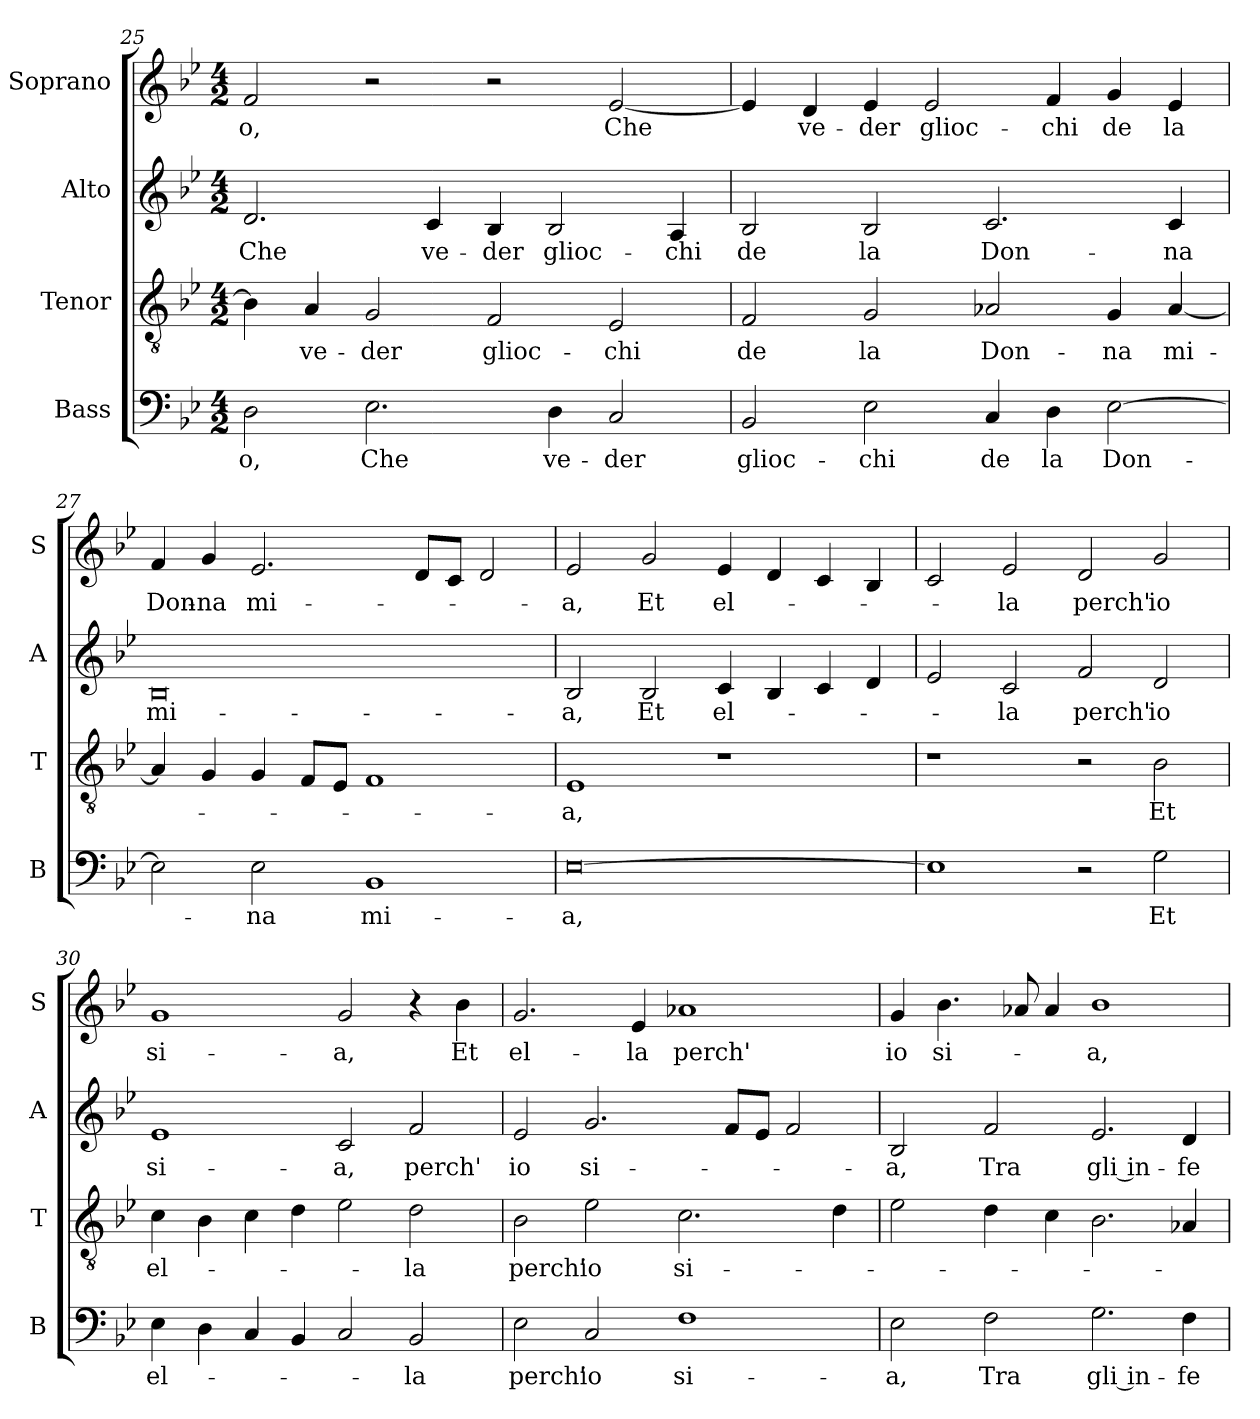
**kern	**text	**kern	**text	**kern	**text	**kern	**text
*part4	*part4	*part3	*part3	*part2	*part2	*part1	*part1
*staff4	*staff4	*staff3	*staff3	*staff2	*staff2	*staff1	*staff1
*I"Bass	*	*I"Tenor	*	*I"Alto	*	*I"Soprano	*
*I'B	*	*I'T	*	*I'A	*	*I'S	*
*clefF4	*	*clefGv2	*	*clefG2	*	*clefG2	*
*k[b-e-]	*	*k[b-e-]	*	*k[b-e-]	*	*k[b-e-]	*
*B-:	*	*B-:	*	*B-:	*	*B-:	*
*M4/2	*	*M4/2	*	*M4/2	*	*M4/2	*
=25	=25	=25	=25	=25	=25	=25	=25
!	!LO:LY:b	!	!	!	!LO:LY:b	!	!LO:LY:b
2D\	-o,	4B-\]	.	2.d/	Che	2f/	-o,
!	!	!	!LO:LY:b	!	!	!	!
.	.	4A/	ve-	.	.	.	.
!	!LO:LY:b	!	!LO:LY:b	!	!	!	!
2.E-\	Che	2G/	-der	.	.	2r	.
!	!	!	!	!	!LO:LY:b	!	!
.	.	.	.	4c/	ve-	.	.
!	!	!	!LO:LY:b	!	!LO:LY:b	!	!
.	.	2F/	glioc-	4B-/	-der	2r	.
!	!LO:LY:b	!	!	!	!LO:LY:b	!	!
4D\	ve-	.	.	2B-/	glioc-	.	.
!	!LO:LY:b	!	!LO:LY:b	!	!	!	!LO:LY:b
2C/	-der	2E-/	-chi	.	.	[2e-/	Che
!	!	!	!	!	!LO:LY:b	!	!
.	.	.	.	4A/	-chi	.	.
!!LO:PB:g=z
=26	=26	=26	=26	=26	=26	=26	=26
!	!LO:LY:b	!	!LO:LY:b	!	!LO:LY:b	!	!
2BB-/	glioc-	2F/	de	2B-/	de	4e-/]	.
!	!	!	!	!	!	!	!LO:LY:b
.	.	.	.	.	.	4d/	ve-
!	!LO:LY:b	!	!LO:LY:b	!	!LO:LY:b	!	!LO:LY:b
2E-\	-chi	2G/	la	2B-/	la	4e-/	-der
!	!	!	!	!	!	!	!LO:LY:b
.	.	.	.	.	.	2e-/	glioc-
!	!LO:LY:b	!	!LO:LY:b	!	!LO:LY:b	!	!
4C/	de	2A-X/	Don-	2.c/	Don-	.	.
!	!LO:LY:b	!	!	!	!	!	!LO:LY:b
4D\	la	.	.	.	.	4f/	-chi
!	!LO:LY:b	!	!LO:LY:b	!	!	!	!LO:LY:b
[2E-\	Don-	4G/	-na	.	.	4g/	de
!	!	!	!LO:LY:b	!	!LO:LY:b	!	!LO:LY:b
.	.	[4A-/	mi-	4c/	-na	4e-/	la
=27	=27	=27	=27	=27	=27	=27	=27
!	!	!	!	!	!LO:LY:b	!	!LO:LY:b
2E-\]	.	4A-/]	.	0B-	mi-	4f/	Don-
!	!	!	!	!	!	!	!LO:LY:b
.	.	4G/	.	.	.	4g/	-na
!	!LO:LY:b	!	!	!	!	!	!LO:LY:b
2E-\	-na	4G/	.	.	.	2.e-/	mi-
.	.	8F/L	.	.	.	.	.
.	.	8E-/J	.	.	.	.	.
!	!LO:LY:b	!	!	!	!	!	!
1BB-	mi-	1F	.	.	.	.	.
.	.	.	.	.	.	8d/L	.
.	.	.	.	.	.	8c/J	.
.	.	.	.	.	.	2d/	.
=28	=28	=28	=28	=28	=28	=28	=28
!	!LO:LY:b	!	!LO:LY:b	!	!LO:LY:b	!	!LO:LY:b
[0E-	-a,	1E-	-a,	2B-/	-a,	2e-/	-a,
!	!	!	!	!	!LO:LY:b	!	!LO:LY:b
.	.	.	.	2B-/	Et	2g/	Et
!	!	!	!	!	!LO:LY:b	!	!LO:LY:b
.	.	1r	.	4c/	el-	4e-/	el-
.	.	.	.	4B-/	.	4d/	.
.	.	.	.	4c/	.	4c/	.
.	.	.	.	4d/	.	4B-/	.
!!LO:LB:g=z
=29	=29	=29	=29	=29	=29	=29	=29
1E-]	.	1r	.	2e-/	.	2c/	.
!	!	!	!	!	!LO:LY:b	!	!LO:LY:b
.	.	.	.	2c/	-la	2e-/	-la
!	!	!	!	!	!LO:LY:b	!	!LO:LY:b
2r	.	2r	.	2f/	perch'	2d/	perch'
!	!LO:LY:b	!	!LO:LY:b	!	!LO:LY:b	!	!LO:LY:b
2G\	Et	2B-\	Et	2d/	io	2g/	io
=30	=30	=30	=30	=30	=30	=30	=30
!	!LO:LY:b	!	!LO:LY:b	!	!LO:LY:b	!	!LO:LY:b
4E-\	el-	4c\	el-	1e-	si-	1g	si-
4D\	.	4B-\	.	.	.	.	.
4C/	.	4c\	.	.	.	.	.
4BB-/	.	4d\	.	.	.	.	.
!	!	!	!	!	!LO:LY:b	!	!LO:LY:b
2C/	.	2e-\	.	2c/	-a,	2g/	-a,
!	!LO:LY:b	!	!LO:LY:b	!	!LO:LY:b	!	!
2BB-/	-la	2d\	-la	2f/	perch'	4r	.
!	!	!	!	!	!	!	!LO:LY:b
.	.	.	.	.	.	4b-\	Et
=31	=31	=31	=31	=31	=31	=31	=31
!	!LO:LY:b	!	!LO:LY:b	!	!LO:LY:b	!	!LO:LY:b
2E-\	perch'	2B-\	perch'	2e-/	io	2.g/	el-
!	!LO:LY:b	!	!LO:LY:b	!	!LO:LY:b	!	!
2C/	io	2e-\	io	2.g/	si-	.	.
!	!	!	!	!	!	!	!LO:LY:b
.	.	.	.	.	.	4e-/	-la
!	!LO:LY:b	!	!LO:LY:b	!	!	!	!LO:LY:b
1F	si-	2.c\	si-	.	.	1a-X	perch'
.	.	.	.	8f/L	.	.	.
.	.	.	.	8e-/J	.	.	.
.	.	.	.	2f/	.	.	.
.	.	4d\	.	.	.	.	.
=32	=32	=32	=32	=32	=32	=32	=32
!	!LO:LY:b	!	!	!	!LO:LY:b	!	!LO:LY:b
2E-\	-a,	2e-\	.	2B-/	-a,	4g/	io
!	!	!	!	!	!	!	!LO:LY:b
.	.	.	.	.	.	4.b-\	si-
!	!LO:LY:b	!	!	!	!LO:LY:b	!	!
2F\	Tra	4d\	.	2f/	Tra	.	.
.	.	.	.	.	.	8a-X/	.
.	.	4c\	.	.	.	4a-/	.
!	!LO:LY:b	!	!	!	!LO:LY:b	!	!LO:LY:b
2.G\	gli in-	2.B-\	.	2.e-/	gli in-	1b-	-a,
!	!LO:LY:b	!	!	!	!LO:LY:b	!	!
4F\	-fe-	4A-X/	.	4d/	-fe-	.	.
=	=	=	=	=	=	=	=
*-	*-	*-	*-	*-	*-	*-	*-
